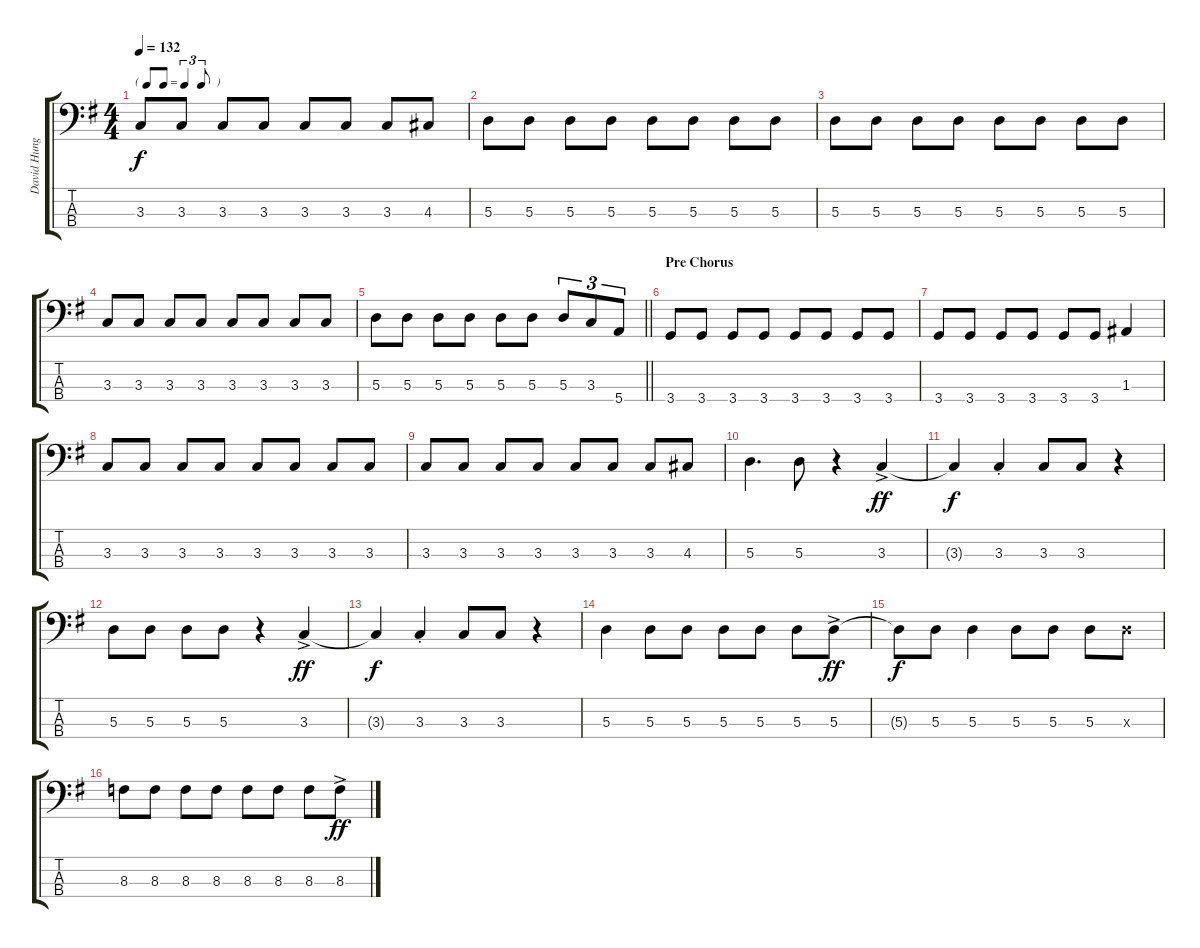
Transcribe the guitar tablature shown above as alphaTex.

\track ("David Hungate - Bass" "David Hung") {instrument electricbassfinger}
\staff {score tabs}
\tuning (G2 D2 A1 E1) {hide}
\ts (4 4)
\tf triplet8th
\tempo 132
\clef f4
\ks g
3.3.8{dy f} 3.3.8 3.3.8 3.3.8 3.3.8 3.3.8 3.3.8 4.3.8 |
5.3.8 5.3.8 5.3.8 5.3.8 5.3.8 5.3.8 5.3.8 5.3.8 |
5.3.8 5.3.8 5.3.8 5.3.8 5.3.8 5.3.8 5.3.8 5.3.8 |
3.3.8 3.3.8 3.3.8 3.3.8 3.3.8 3.3.8 3.3.8 3.3.8 |
\barLineRight lightlight
5.3.8 5.3.8 5.3.8 5.3.8 5.3.8 5.3.8 5.3.8{tu (3 2)} 3.3.8{tu (3 2)} 5.4.8{tu (3 2)} |
\section ("" "Pre Chorus")
3.4.8 3.4.8 3.4.8 3.4.8 3.4.8 3.4.8 3.4.8 3.4.8 |
3.4.8 3.4.8 3.4.8 3.4.8 3.4.8 3.4.8 1.3.4 |
3.3.8 3.3.8 3.3.8 3.3.8 3.3.8 3.3.8 3.3.8 3.3.8 |
3.3.8 3.3.8 3.3.8 3.3.8 3.3.8 3.3.8 3.3.8 4.3.8 |
5.3.4{d} 5.3.8 r.4 3.3{ac}.4{dy ff} |
3.3{t}.4{dy f} 3.3{st}.4 3.3.8 3.3.8 r.4 |
5.3.8 5.3.8 5.3.8 5.3.8 r.4 3.3{ac}.4{dy ff} |
3.3{t}.4{dy f} 3.3{st}.4 3.3.8 3.3.8 r.4 |
5.3.4 5.3.8 5.3.8 5.3.8 5.3.8 5.3.8 5.3{ac}.8{dy ff} |
5.3{t}.8{dy f} 5.3.8 5.3.4 5.3.8 5.3.8 5.3.8 5.3{x}.8 |
8.3.8 8.3.8 8.3.8 8.3.8 8.3.8 8.3.8 8.3.8 8.3{ac}.8{dy ff}
